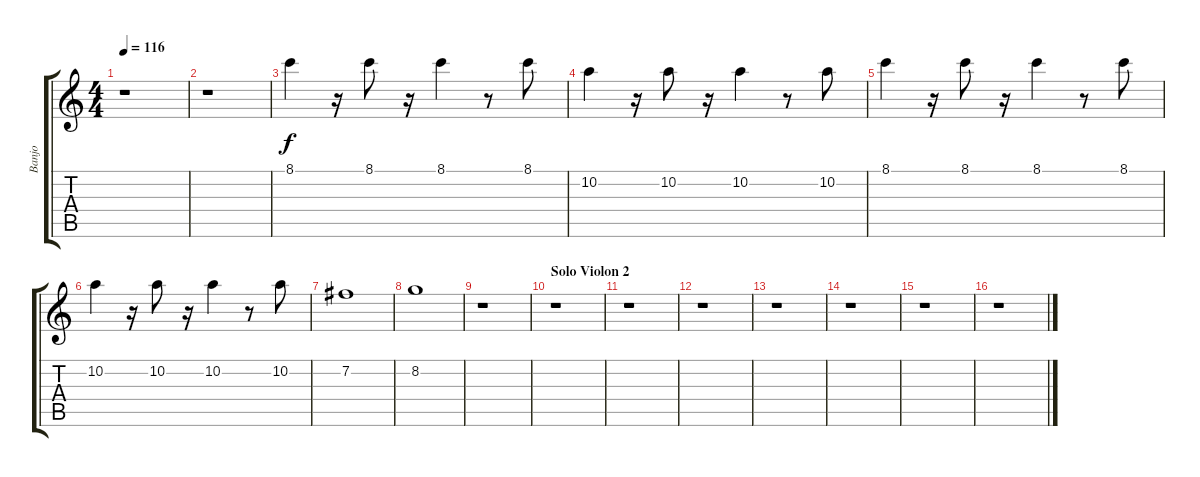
\track ("Banjo" "Banjo") {instrument banjo}
\staff {score tabs}
\tuning (E4 B3 G3 D3 A2 E2) {hide}
\displaytranspose 12
\ts (4 4)
\tempo 116
\clef g2
\ks c
r.1{dy f} |
r.1 |
8.1.4 r.16 8.1.8 r.16 8.1.4 r.8 8.1.8 |
10.2.4 r.16 10.2.8 r.16 10.2.4 r.8 10.2.8 |
8.1.4 r.16 8.1.8 r.16 8.1.4 r.8 8.1.8 |
10.2.4 r.16 10.2.8 r.16 10.2.4 r.8 10.2.8 |
7.2.1 |
8.2.1 |
r.1 |
\section ("" "Solo Violon 2")
r.1 |
r.1 |
r.1 |
r.1 |
r.1 |
r.1 |
r.1
